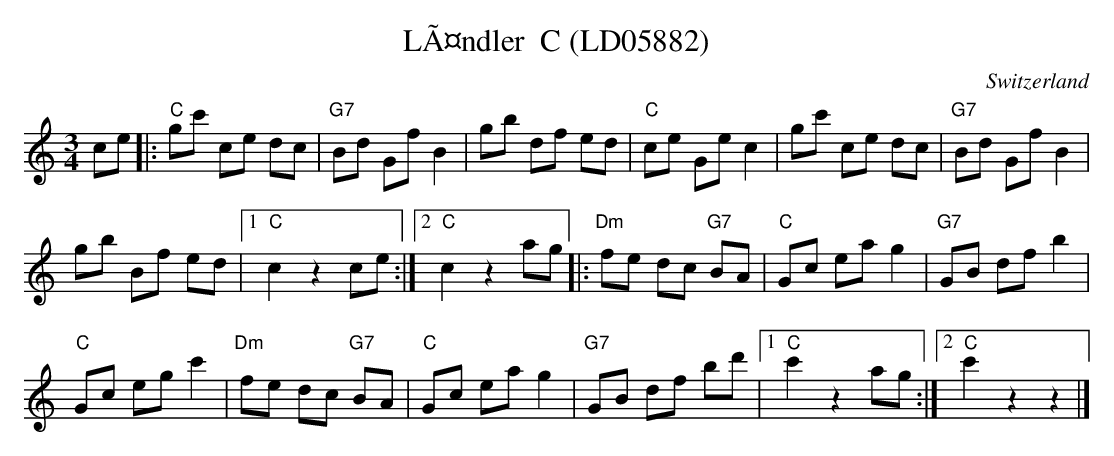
X:1
T:LÃ¤ndler  C (LD05882)
O:Switzerland
M:3/4
L:1/8
K:C %%MIDI gchordon
ce |: "C"gc' ce dc | "G7"Bd GfB2 | gb df ed | "C"ce Gec2 | gc' ce dc | "G7"Bd GfB2 |
gb Bf ed |1 "C"c2z2ce :|2 "C"c2z2ag |: "Dm"fe dc "G7"BA | "C"Gc eag2 | "G7"GB dfb2 |
"C"Gc egc'2 | "Dm"fe dc "G7"BA | "C"Gc eag2 | "G7"GB df bd' |1 "C"c'2z2ag :|2 "C"c'2z2z2 |]
